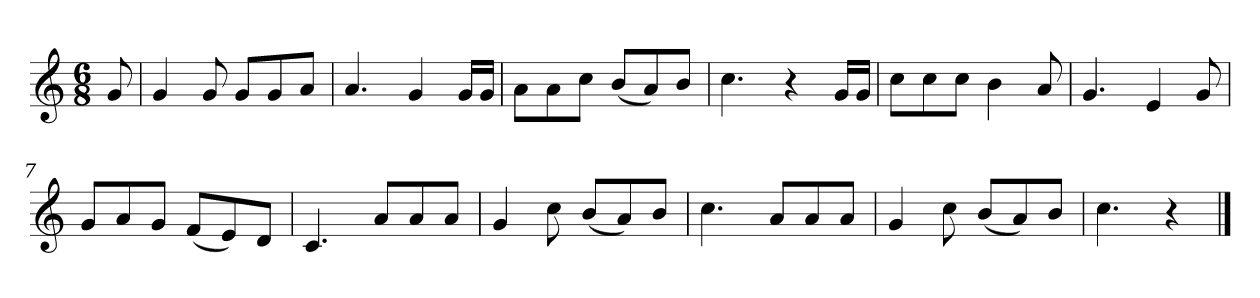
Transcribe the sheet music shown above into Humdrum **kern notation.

**kern
*part1
*staff1
*k[]
*M6/8
*MM120
=
8g
=1
4g
8g
8gL
8g
8aJ
=2
4.a
4g
16gLL
16gJJ
=3
8aL
8a
8ccJ
(8bL
8a)
8bJ
=4
4.cc
4r
16gLL
16gJJ
=5
8ccL
8cc
8ccJ
4b
8a
=6
4.g
4e
8g
=7
8gL
8a
8gJ
(8fL
8e)
8dJ
=8
4.c
8aL
8a
8aJ
=9
4g
8cc
(8bL
8a)
8bJ
=10
4.cc
8aL
8a
8aJ
=11
4g
8cc
(8bL
8a)
8bJ
=12
4.cc
4r
==
*-
